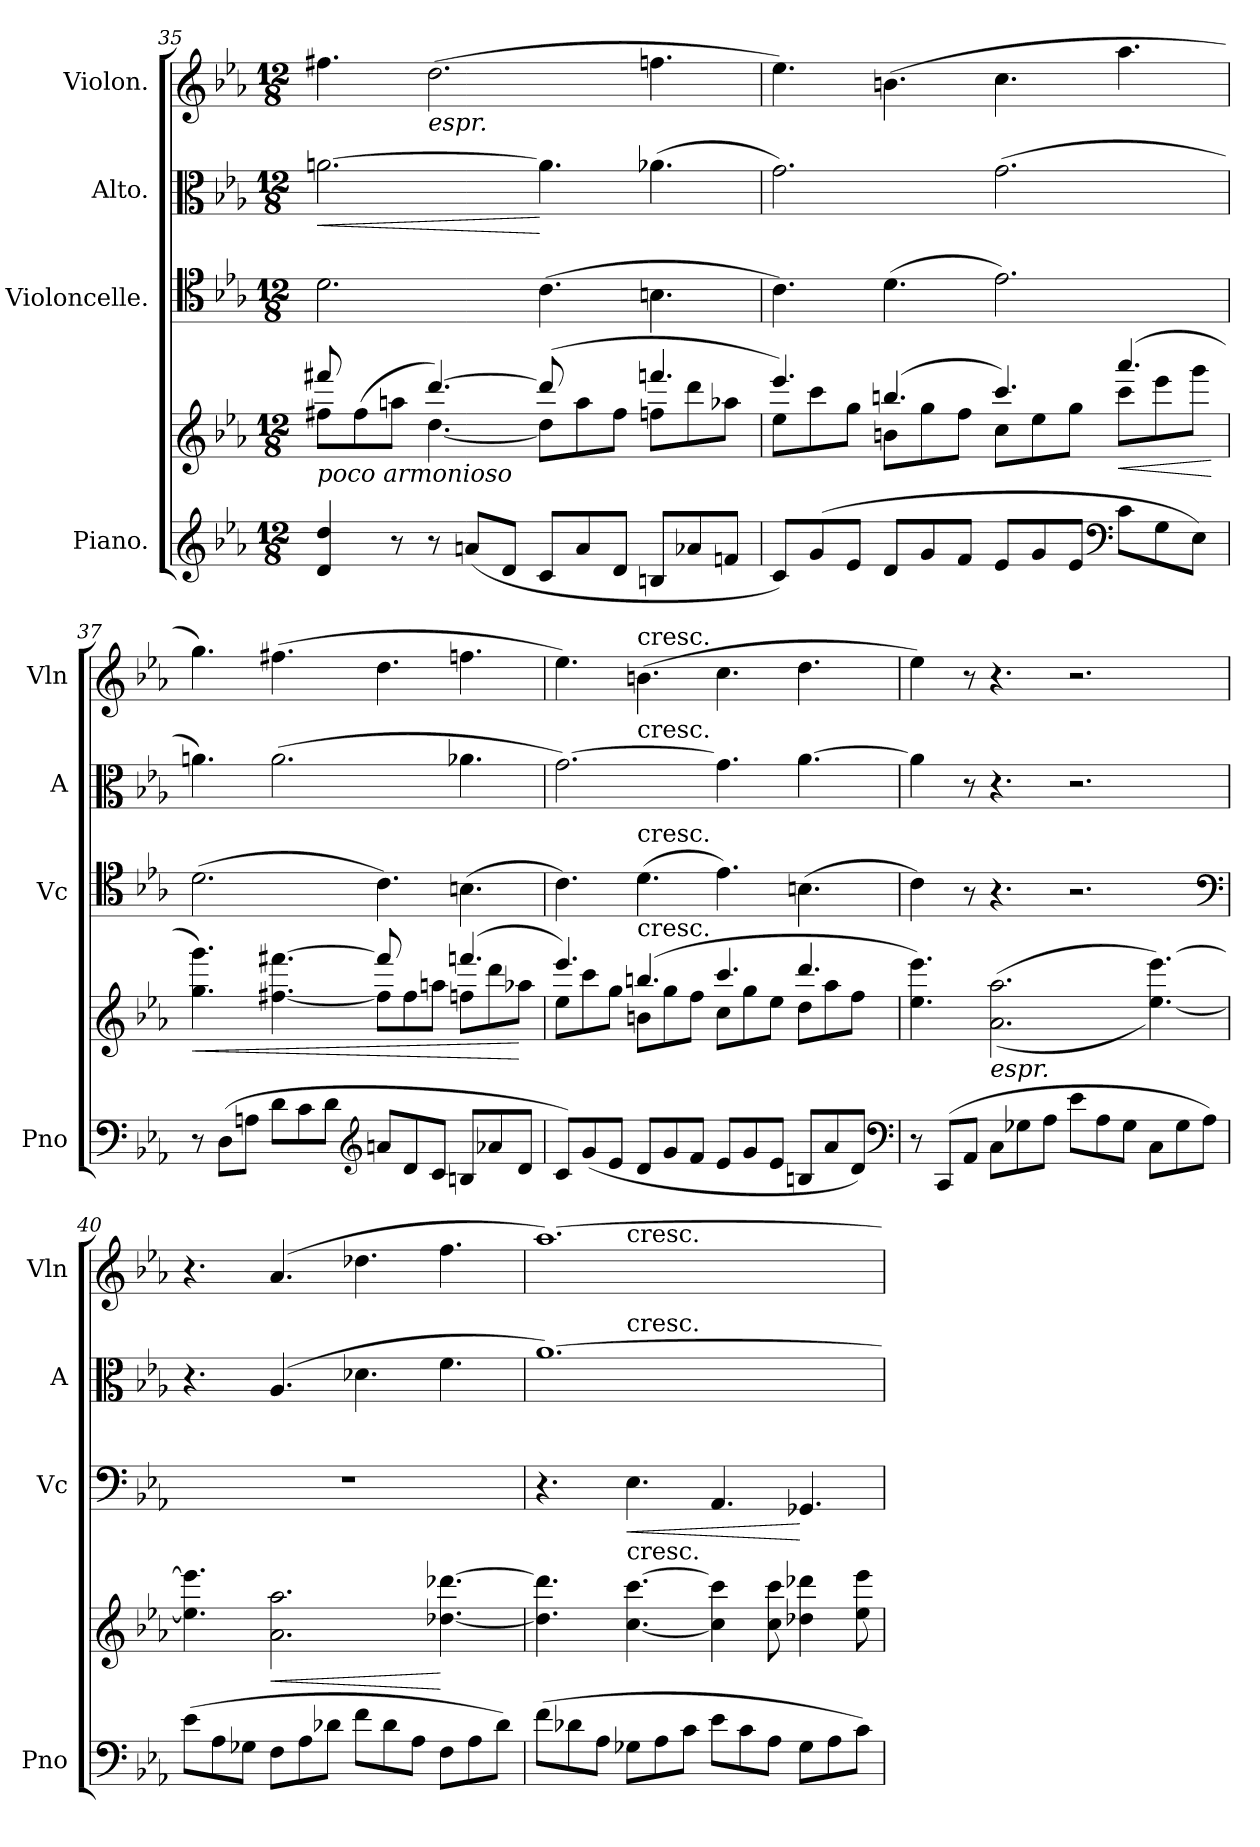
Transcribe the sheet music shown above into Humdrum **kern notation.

**kern	**kern	**dynam	**kern	**dynam	**kern	**dynam	**kern
*part4	*part4	*part4	*part3	*part3	*part2	*part2	*part1
*staff5	*staff4	*staff4/5	*staff3	*staff3	*staff2	*staff2	*staff1
*I"Piano.	*	*	*I"Violoncelle.	*	*I"Alto.	*	*I"Violon.
*I'Pno	*	*	*I'Vc	*	*I'A	*	*I'Vln
*clefG2	*clefG2	*	*clefC4	*	*clefC3	*	*clefG2
*k[b-e-a-]	*k[b-e-a-]	*	*k[b-e-a-]	*	*k[b-e-a-]	*	*k[b-e-a-]
*c:	*c:	*	*c:	*	*c:	*	*c:
*M12/8	*M12/8	*	*M12/8	*	*M12/8	*	*M12/8
=35	=35	=35	=35	=35	=35	=35	=35
*	*^	*	*	*	*	*	*
!	!LO:TX:b:i:t=poco armonioso	!	!	!	!	!	!	!
!	!	!	!	!	!	!	!LO:HP:b	!
4d/ 4dd/	8fff#X/	8ff#X\L	.	2.d\	.	[2.an\	<	4.ff#X\
.	4ryy	(8ff#\	.	.	.	.	.	.
8r	.	8aan\J	.	.	.	.	.	.
!	!	!	!	!	!	!	!	!LO:TX:b:i:t=espr.
8r	[4.ddd/)	[4.dd\	.	.	.	.	.	(2.dd\
(8an/L	.	.	.	.	.	.	.	.
8d/J	.	.	.	.	.	.	.	.
8c/L	(8ddd/]	8dd\L]	.	(4.c\	.	4.a\]	[	.
8a/	4ryy	8aa\	.	.	.	.	.	.
8d/J	.	8ff#\J	.	.	.	.	.	.
8Bn/L	4.fffn/	8ffn\L	.	4.Bn\	.	(4.a-X\	.	4.ffn\
8a-X/	.	8ddd\	.	.	.	.	.	.
8fn/J	.	8aa-X\J	.	.	.	.	.	.
=36	=36	=36	=36	=36	=36	=36	=36	=36
8c/L)	4.eee-/)	8ee-\L	.	4.c\)	.	2.g\)	.	4.ee-\)
(<8g/	.	8ccc\	.	.	.	.	.	.
8e-/J	.	8gg\J	.	.	.	.	.	.
8d/L	(4.bbn/	8bn\L	.	(4.d\	.	.	.	(4.bn\
8g/	.	8gg\	.	.	.	.	.	.
8f/J	.	8ff\J	.	.	.	.	.	.
8e-/L	4.ccc/)	8cc\L	.	2.e-\)	.	(2.g\	.	4.cc\
8g/	.	8ee-\	.	.	.	.	.	.
8e-/J	.	8gg\J	.	.	.	.	.	.
*clefF4	*	*	*	*	*	*	*	*
!	!	!	!LO:HP:b	!	!	!	!	!
8c\L	(4.aaa-/	8ccc\L	<	.	.	.	.	4.aa-\
8G\	.	8eee-\	.	.	.	.	.	.
8E-\J)	.	8ggg\J	.	.	.	.	.	.
*	*v	*v	*	*	*	*	*	*
.	.	[	.	.	.	.	.
=37	=37	=37	=37	=37	=37	=37	=37
*	*^	*	*	*	*	*	*
!	!	!	!LO:HP:b	!	!	!	!	!
8r	4.gg\ 4.ggg\)	2.ryy	<	(2.d\	.	4.an\)	.	4.gg\)
(8D\L	.	.	.	.	.	.	.	.
8An\J	.	.	.	.	.	.	.	.
8d\L	[4.ff#X\ [4.fff#X\	.	.	.	.	(2.a\	.	(4.ff#X\
8c\	.	.	.	.	.	.	.	.
8d\J	.	.	.	.	.	.	.	.
*clefG2	*	*	*	*	*	*	*	*
8an/L	8fff#/]	8ff#\L]	.	4.c\)	.	.	.	4.dd\
8d/	4ryy	8ff#\	.	.	.	.	.	.
8c/J	.	8aan\J	.	.	.	.	.	.
8Bn/L	(4.fffn/	8ffn\L	.	(4.Bn\	.	4.a-X\	.	4.ffn\
8a-X/	.	8ddd\	.	.	.	.	.	.
8d/J	.	8aa-X\J	[	.	.	.	.	.
=38	=38	=38	=38	=38	=38	=38	=38	=38
*	*	*	*	*	*	*^	*	*
8c/L)	4.eee-/)	8ee-\L	.	4.c\)	.	[2.g\)	4.ryy	.	4.ee-\)
(8g/	.	8ccc\	.	.	.	.	.	.	.
8e-/J	.	8gg\J	.	.	.	.	.	.	.
!	!	!	!	!	!	!	!	!	!LO:TX:t=cresc.
!	!	!	!	!	!	!	!LO:TX:t=cresc.	!	!
!	!	!	!	!LO:TX:t=cresc.	!	!	!	!	!
!	!LO:TX:t=cresc.	!	!	!	!	!	!	!	!
8d/L	(4.bbn/	8bn\L	.	(4.d\	.	.	1ryy	.	(4.bn\
8g/	.	8gg\	.	.	.	.	.	.	.
8f/J	.	8ff\J	.	.	.	.	.	.	.
8e-/L	4.ccc/	8cc\L	.	4.e-\)	.	4.g\]	.	.	4.cc\
8g/	.	8gg\	.	.	.	.	.	.	.
8e-/J	.	8ee-\J	.	.	.	.	.	.	.
8Bn/L	4.ddd/	8dd\L	.	(4.Bn\	.	[4.a-\	.	.	4.dd\
8a-/	.	8aa-\	.	.	.	.	.	.	.
8d/J)	.	8ff\J	.	.	.	.	8ryy	.	.
*	*v	*v	*	*	*	*	*	*	*
*clefF4	*	*	*	*	*	*	*	*
*	*	*	*	*	*v	*v	*	*
=39	=39	=39	=39	=39	=39	=39	=39
8r	4.ee-\ 4.eee-\)	.	4c\)	.	4a-\]	.	4ee-\)
(8CC/L	.	.	.	.	.	.	.
8AA-/J	.	.	8r	.	8r	.	8r
!	!LO:TX:b:i:t=espr.	!	!	!	!	!	!
8C\L	(<(>2.a-\ 2.aa-\	.	4.r	.	4.r	.	4.r
8G-X\	.	.	.	.	.	.	.
8A-\J	.	.	.	.	.	.	.
8e-\L	.	.	2.r	.	2.r	.	2.r
8A-\	.	.	.	.	.	.	.
8G-\J	.	.	.	.	.	.	.
8C\L	[4.ee-\ [4.eee-\))	.	.	.	.	.	.
8G-\	.	.	.	.	.	.	.
8A-\J)	.	.	.	.	.	.	.
*	*	*	*clefF4	*	*	*	*
=40	=40	=40	=40	=40	=40	=40	=40
(8e-\L	4.ee-]\ 4.eee-]\	.	1.r	.	4.r	.	4.r
8A-\	.	.	.	.	.	.	.
8G-X\J	.	.	.	.	.	.	.
!	!	!LO:HP:b	!	!	!	!	!
8F\L	2.a-\ 2.aa-\	<	.	.	(4.A-/	.	(4.a-/
8A-\	.	.	.	.	.	.	.
8d-X\J	.	.	.	.	.	.	.
8f\L	.	.	.	.	4.d-X\	.	4.dd-X\
8d-\	.	.	.	.	.	.	.
8A-\J	.	.	.	.	.	.	.
8F\L	[4.dd-X\ [4.ddd-X\	[	.	.	4.f\	.	4.ff\
8A-\	.	.	.	.	.	.	.
8d-\J)	.	.	.	.	.	.	.
=41	=41	=41	=41	=41	=41	=41	=41
*	*	*	*	*	*^	*	*^
(8f\L	4.dd-]\ 4.ddd-]\	.	4.r	.	[1.a-)	4.ryy	.	[1.aa-)	4.ryy
8d-X\	.	.	.	.	.	.	.	.	.
8A-\J	.	.	.	.	.	.	.	.	.
!	!	!	!	!	!	!	!	!	!LO:TX:t=cresc.
!	!	!	!	!	!	!LO:TX:t=cresc.	!	!	!
!	!LO:TX:t=cresc.	!	!	!	!	!	!	!	!
!	!	!	!	!LO:HP:b	!	!	!	!	!
8G-X\L	[4.cc\ [4.ccc\	.	4.E-\	<	.	1ryy	.	.	1ryy
8A-\	.	.	.	.	.	.	.	.	.
8c\J	.	.	.	.	.	.	.	.	.
8e-\L	4cc]\ 4ccc]\	.	4.AA-/	.	.	.	.	.	.
8c\	.	.	.	.	.	.	.	.	.
8A-\J	8cc\ 8ccc\	.	.	.	.	.	.	.	.
8G-\L	4dd-X\ 4ddd-X\	.	4.GG-X/	[	.	.	.	.	.
8A-\	.	.	.	.	.	.	.	.	.
8c\J)	8ee-\ 8eee-\	.	.	.	.	8ryy	.	.	8ryy
*	*	*	*	*	*v	*v	*	*	*
*	*	*	*	*	*	*	*v	*v
=	=	=	=	=	=	=	=
*-	*-	*-	*-	*-	*-	*-	*-
